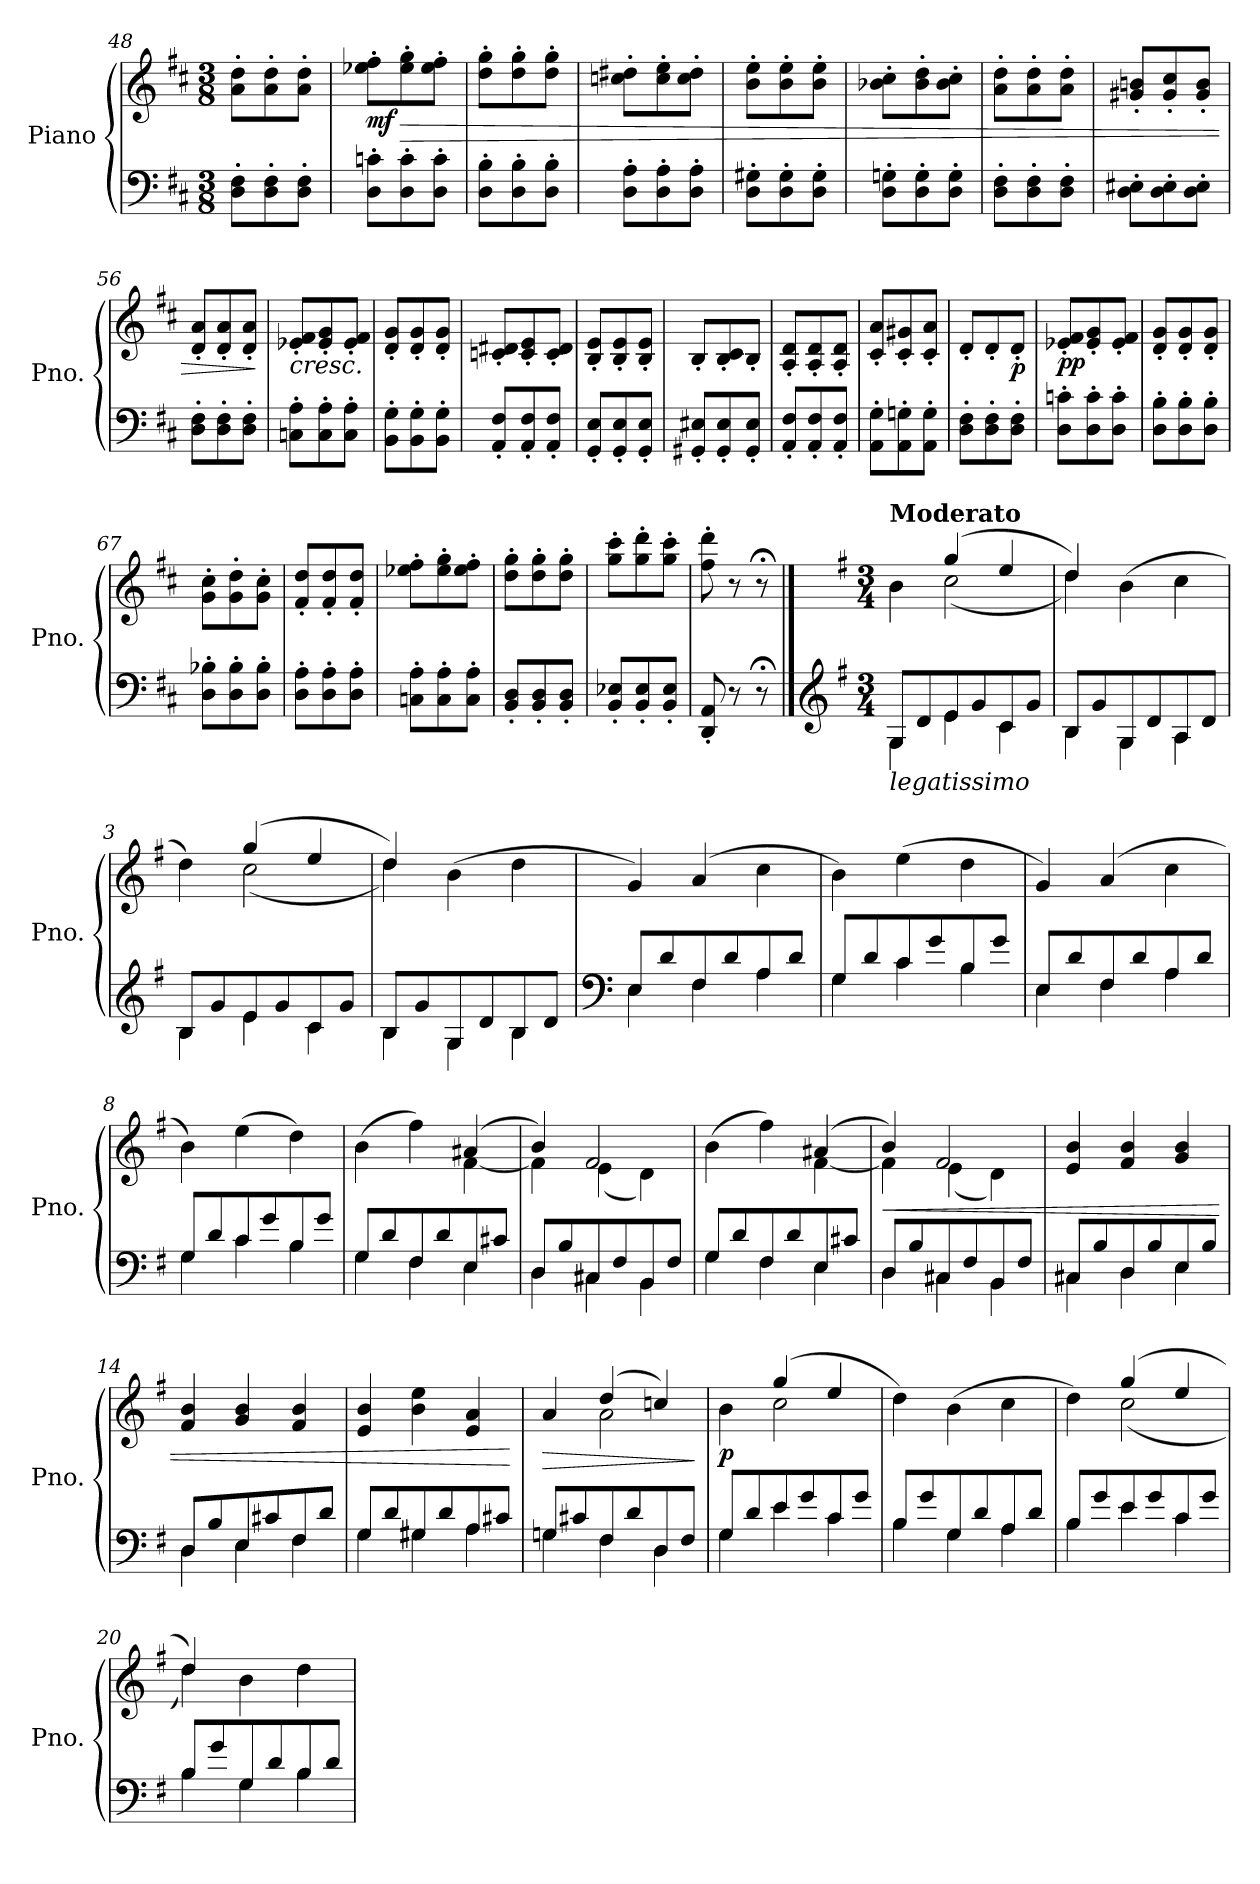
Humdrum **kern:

**kern	**kern	**dynam
*part1	*part1	*part1
*staff2	*staff1	*staff1/2
*I"Piano	*	*
*I'Pno.	*	*
*clefF4	*clefG2	*
*k[f#c#]	*k[f#c#]	*
*M3/8	*M3/8	*
=48	=48	=48
8D\' 8F#\'L	8a\' 8dd\'L	.
8D\' 8F#\'	8a\' 8dd\'	.
8D\' 8F#\'J	8a\' 8dd\'J	.
=49	=49	=49
!	!	!LO:DY:b
8D\' 8cn\'L	8ee-X\' 8ff#\'L	mf
!	!	!LO:HP:b
8D\' 8c\'	8ee-\' 8gg\'	>
8D\' 8c\'J	8ee-\' 8ff#\'J	.
=50	=50	=50
8D\' 8B\'L	8dd\' 8gg\'L	.
8D\' 8B\'	8dd\' 8gg\'	.
8D\' 8B\'J	8dd\' 8gg\'J	.
=51	=51	=51
8D\' 8A\'L	8ccn\' 8dd#X\'L	.
8D\' 8A\'	8cc\' 8ee\'	.
8D\' 8A\'J	8cc\' 8dd#\'J	.
=52	=52	=52
8D\' 8G#X\'L	8b\' 8ee\'L	.
8D\' 8G#\'	8b\' 8ee\'	.
8D\' 8G#\'J	8b\' 8ee\'J	.
=53	=53	=53
8D\' 8Gn\'L	8b-X\' 8cc#\'L	.
8D\' 8G\'	8b-\' 8dd\'	.
8D\' 8G\'J	8b-\' 8cc#\'J	.
!!LO:LB:g=z
=54	=54	=54
8D\' 8F#\'L	8a\' 8dd\'L	.
8D\' 8F#\'	8a\' 8dd\'	.
8D\' 8F#\'J	8a\' 8dd\'J	.
=55	=55	=55
8D\' 8E#X\'L	8g#X/' 8bn/'L	.
8D\' 8E#\'	8g#/' 8cc#/'	.
8D\' 8E#\'J	8g#/' 8b/'J	.
=56	=56	=56
8D\' 8F#\'L	8d/' 8a/'L	.
8D\' 8F#\'	8d/' 8a/'	.
8D\' 8F#\'J	8d/' 8a/'J	.
.	.	]
=57	=57	=57
!	!	!LO:HP:b
8Cn\' 8A\'L	8e-X/' 8f#/'L	<
8C\' 8A\'	8e-/' 8g/'	.
8C\' 8A\'J	8e-/' 8f#/'J	.
=58	=58	=58
8BB\' 8G\'L	8d/' 8g/'L	.
8BB\' 8G\'	8d/' 8g/'	.
8BB\' 8G\'J	8d/' 8g/'J	.
=59	=59	=59
8AA/' 8F#/'L	8cn/' 8d#X/'L	.
8AA/' 8F#/'	8c/' 8e/'	.
8AA/' 8F#/'J	8c/' 8d#/'J	.
=60	=60	=60
8GG/' 8E/'L	8B/' 8e/'L	.
8GG/' 8E/'	8B/' 8e/'	.
8GG/' 8E/'J	8B/' 8e/'J	.
=61	=61	=61
8GG#X/' 8E#X/'L	8B'/L	.
8GG#/' 8E#/'	8B/' 8c#/'	.
8GG#/' 8E#/'J	8B'/J	.
!!LO:LB:g=z
=62	=62	=62
8AA/' 8F#/'L	8A/' 8d/'L	.
8AA/' 8F#/'	8A/' 8d/'	.
8AA/' 8F#/'J	8A/' 8d/'J	.
=63	=63	=63
8AA\' 8G\'L	8c#/' 8a/'L	.
8AA\' 8Gn\'	8c#/' 8g#X/'	.
8AA\' 8G\'J	8c#/' 8a/'J	.
=64	=64	=64
8D\' 8F#\'L	8d'/L	.
8D\' 8F#\'	8d'/	.
!	!	!LO:DY:b
8D\' 8F#\'J	8d'/J	p
.	.	[
=65	=65	=65
!	!	!LO:DY:b
8D\' 8cn\'L	8e-X/' 8f#/'L	pp
8D\' 8c\'	8e-/' 8g/'	.
8D\' 8c\'J	8e-/' 8f#/'J	.
=66	=66	=66
8D\' 8B\'L	8d/' 8g/'L	.
8D\' 8B\'	8d/' 8g/'	.
8D\' 8B\'J	8d/' 8g/'J	.
=67	=67	=67
8D\' 8B-X\'L	8g\' 8cc#\'L	.
8D\' 8B-\'	8g\' 8dd\'	.
8D\' 8B-\'J	8g\' 8cc#\'J	.
=68	=68	=68
8D\' 8A\'L	8f#/' 8dd/'L	.
8D\' 8A\'	8f#/' 8dd/'	.
8D\' 8A\'J	8f#/' 8dd/'J	.
=69	=69	=69
8Cn\' 8A\'L	8ee-X\' 8ff#\'L	.
8C\' 8A\'	8ee-\' 8gg\'	.
8C\' 8A\'J	8ee-\' 8ff#\'J	.
=70	=70	=70
8BB/' 8D/'L	8dd\' 8gg\'L	.
8BB/' 8D/'	8dd\' 8gg\'	.
8BB/' 8D/'J	8dd\' 8gg\'J	.
=71	=71	=71
8BB/' 8E-X/'L	8gg\' 8ccc#\'L	.
8BB/' 8E-/'	8gg\' 8ddd\'	.
8BB/' 8E-/'J	8gg\' 8ccc#\'J	.
=72	=72	=72
8DD/' 8AA/'	8ff#\' 8ddd\'	.
8r	8r	.
8r;<	8r;<	.
!!LO:PB:g=z
==1	==1	==1
*clefG2	*	*
*k[f#]	*k[f#]	*
*M3/4	*M3/4	*
*^	*^	*
!	!	!LO:TX:a:B:t=Moderato	!	!
!LO:TX:b:i:t=legatissimo	!	!	!	!
!	!	!	!	!LO:DY:b
!	!	!	!	!LO:DY:n=1:b
8G/L	4G\	4b\	4ryy	p other-dynamics
8d/	.	.	.	.
8e/	4e\	(>4gg/	(<2cc\	.
8g/	.	.	.	.
8c/	4c\	4ee/	.	.
8g/J	.	.	.	.
=2	=2	=2	=2	=2
8B/L	4B\	4dd/)	4dd\)	.
8g/	.	.	.	.
8G/	4G\	(>4b\	2ryy	.
8d/	.	.	.	.
8A/	4A\	4cc\	.	.
8d/J	.	.	.	.
=3	=3	=3	=3	=3
8B/L	4B\	4dd\)	4ryy	.
8g/	.	.	.	.
8e/	4e\	(>4gg/	(<2cc\	.
8g/	.	.	.	.
8c/	4c\	4ee/	.	.
8g/J	.	.	.	.
=4	=4	=4	=4	=4
8B/L	4B\	4dd/)	4dd\)	.
8g/	.	.	.	.
8G/	4G\	(>4b\	2ryy	.
8d/	.	.	.	.
8B/	4B\	4dd\	.	.
8d/J	.	.	.	.
*	*	*v	*v	*
=5	=5	=5	=5
*clefF4	*	*	*
8E/L	4E\	4g/)	.
8d/	.	.	.
8F#/	4F#\	(>4a/	.
8d/	.	.	.
8A/	4A\	4cc\	.
8d/J	.	.	.
=6	=6	=6	=6
8G/L	4G\	4b\)	.
8d/	.	.	.
8c/	4c\	(>4ee\	.
8g/	.	.	.
8B/	4B\	4dd\	.
8g/J	.	.	.
=7	=7	=7	=7
8E/L	4E\	4g/)	.
8d/	.	.	.
8F#/	4F#\	(>4a/	.
8d/	.	.	.
8A/	4A\	4cc\	.
8d/J	.	.	.
=8	=8	=8	=8
8G/L	4G\	4b\)	.
8d/	.	.	.
8c/	4c\	(>4ee\	.
8g/	.	.	.
8B/	4B\	4dd\)	.
8g/J	.	.	.
!!LO:LB:g=z
=9	=9	=9	=9
*	*	*^	*
!	!	!	!	!LO:DY:b
!	!	!	!	!LO:DY:n=1:b
8G/L	4G\	(>4b\	2ryy	other-dynamics f
8d/	.	.	.	.
8F#/	4F#\	4ff#\)	.	.
8d/	.	.	.	.
8E/	4E\	(>4a#X/	[4f#\	.
8c#X/J	.	.	.	.
=10	=10	=10	=10	=10
8D/L	4D\	4b/)	4f#\]	.
8B/	.	.	.	.
8C#X/	4C#\	2f#/	(<4e\	.
8F#/	.	.	.	.
8BB/	4BB\	.	4d\)	.
8F#/J	.	.	.	.
=11	=11	=11	=11	=11
8G/L	4G\	(>4b\	2ryy	.
8d/	.	.	.	.
8F#/	4F#\	4ff#\)	.	.
8d/	.	.	.	.
8E/	4E\	(>4a#X/	[4f#\	.
8c#X/J	.	.	.	.
=12	=12	=12	=12	=12
!	!	!	!	!LO:HP:b
8D/L	4D\	4b/)	4f#\]	<
8B/	.	.	.	.
8C#X/	4C#\	2f#/	(<4e\	.
8F#/	.	.	.	.
8BB/	4BB\	.	4d\)	.
8F#/J	.	.	.	.
*	*	*v	*v	*
=13	=13	=13	=13
8C#X/L	4C#\	4e/ 4b/	.
8B/	.	.	.
8D/	4D\	4f#/ 4b/	.
8B/	.	.	.
8E/	4E\	4g/ 4b/	.
8B/J	.	.	.
=14	=14	=14	=14
8D/L	4D\	4f#/ 4b/	.
8B/	.	.	.
8E/	4E\	4g/ 4b/	.
8c#X/	.	.	.
8F#/	4F#\	4f#/ 4b/	.
8d/J	.	.	.
=15	=15	=15	=15
8G/L	4G\	4e/ 4b/	.
8d/	.	.	.
8G#X/	4G#\	4b\ 4ee\	.
8d/	.	.	.
8A/	4A\	4e/ 4a/	.
8c#X/J	.	.	.
*v	*v	*	*
.	.	[
=16	=16	=16
*^	*	*
!	!	!	!LO:HP:b
*	*	*^	*
8Gn/L	4G\	4a/	4ryy	>
8c#X/	.	.	.	.
8F#/	4F#\	(>4dd/	2a\	.
8d/	.	.	.	.
8D/	4D\	4ccn/)	.	.
8F#/J	.	.	.	.
*v	*v	*	*	*
*	*v	*v	*
.	.	]
!!LO:LB:g=z
=17	=17	=17
*^	*^	*
!	!	!	!	!LO:DY:b
8G/L	4G\	4b\	4ryy	p
8d/	.	.	.	.
8e/	4e\	(>4gg/	2cc\	.
8g/	.	.	.	.
8c/	4c\	4ee/	.	.
8g/J	.	.	.	.
*	*	*v	*v	*
=18	=18	=18	=18
8B/L	4B\	4dd\)	.
8g/	.	.	.
8G/	4G\	(>4b\	.
8d/	.	.	.
8A/	4A\	4cc\	.
8d/J	.	.	.
=19	=19	=19	=19
*	*	*^	*
8B/L	4B\	4dd\)	4ryy	.
8g/	.	.	.	.
8e/	4e\	(>4gg/	(<2cc\	.
8g/	.	.	.	.
8c/	4c\	4ee/	.	.
8g/J	.	.	.	.
=20	=20	=20	=20	=20
8B/L	4B\	4dd/)	4dd\)	.
8g/	.	.	.	.
8G/	4G\	4b\	2ryy	.
8d/	.	.	.	.
8B/	4B\	4dd\	.	.
8d/J	.	.	.	.
*v	*v	*	*	*
*	*v	*v	*
=	=	=
*-	*-	*-
